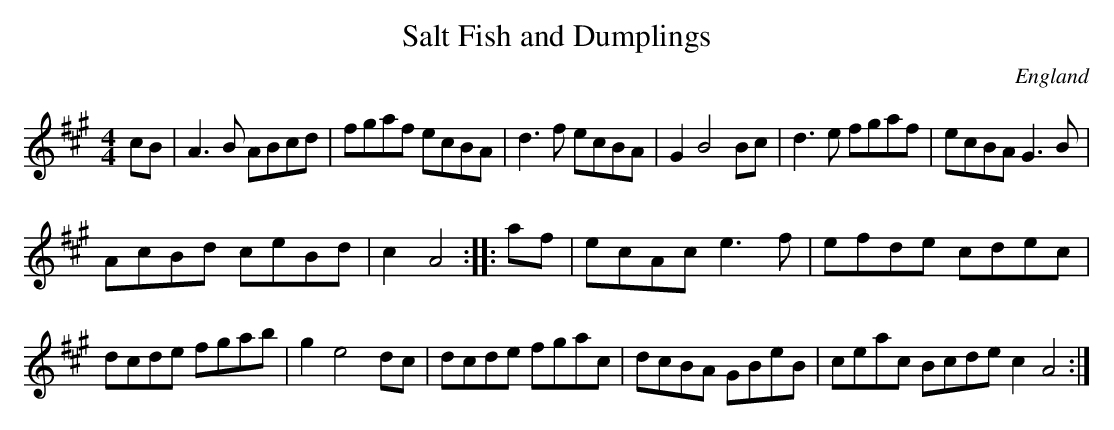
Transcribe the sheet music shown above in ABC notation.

X:1
T:Salt Fish and Dumplings
M:4/4
O:England
K:A major
cB|\
A3B ABcd| fgaf ecBA| \
d3f ecBA| G2B4 Bc | \
d3e fgaf| ecBA G3B|
AcBd ceBd| c2A4::\
af|\
ecAc e3f| efde cdec|
dcde fgab| g2e4 dc|\
dcde fgac| dcBA GBeB| \
ceac Bcde c2A4:|
